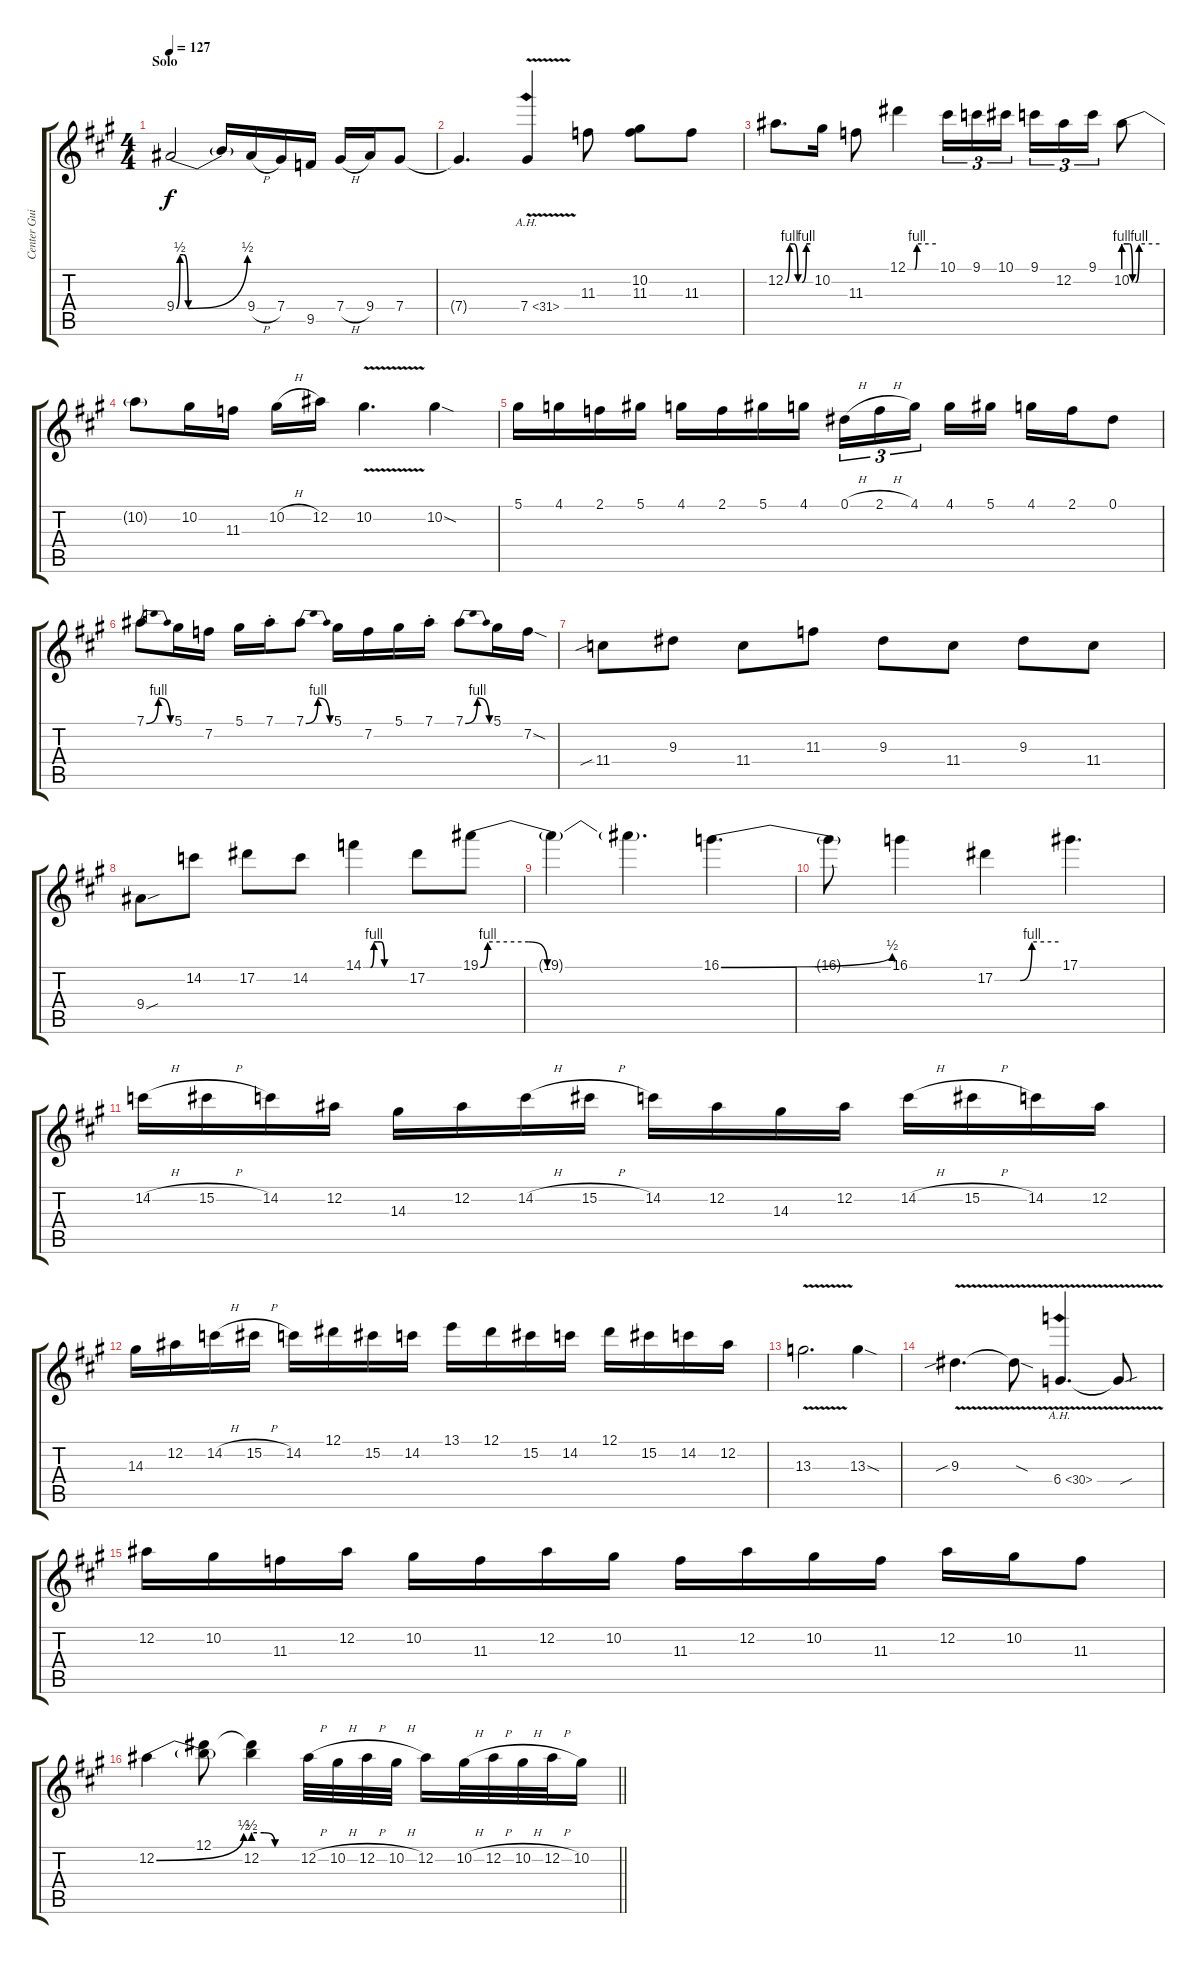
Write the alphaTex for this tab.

\track ("Center Guitar" "Center Gui") {instrument distortionguitar}
\staff {score tabs}
\tuning (Eb4 Bb3 Gb3 Db3 Ab2 Eb2) {hide}
\ts (4 4)
\section ("" "Solo")
\tempo 127
\clef g2
\ks a
9.4{be (custom 0 0 3 2 6 2 10 0 60 2)}.2{dy f} 9.4{t}.16 9.4{h}.16 7.4.16 9.5.16 7.4{h}.16 9.4.16 7.4.8 |
7.4{t}.4{d} 7.4{ah 24 v}.4 11.3.8 (10.2 11.3).8 11.3.8 |
12.2{be (custom 0 0 10 4 20 4 30 0 40 0 50 4 60 4)}.8{d} 10.2.16 11.3.8 12.1{be (custom 0 0 15 0 20 4 60 4)}.4 10.1.16{tu (3 2)} 9.1.16{tu (3 2)} 10.1.16{tu (3 2)} 9.1.16{tu (3 2)} 12.2.16{tu (3 2)} 9.1.16{tu (3 2)} 10.2{be (custom 0 4 10 4 15 0 20 0 26 4 60 4)}.8 |
10.2{t}.8 10.2.16 11.3.16 10.2{h}.16 12.2.16 10.2{v}.4{d} 10.2{sod}.4 |
5.1.16 4.1.16 2.1.16 5.1.16 4.1.16 2.1.16 5.1.16 4.1.16 0.1{h}.16{tu (3 2)} 2.1{h}.16{tu (3 2)} 4.1.16{tu (3 2) beam splitsecondary} 4.1.16 5.1.16 4.1.16 2.1.16 0.1.8 |
7.1{be (bendrelease 0 0 15 4 45 4 60 0)}.8 5.1.16 7.2.16 5.1.16 7.1{st}.16 7.1{be (bendrelease 0 0 15 4 45 4 60 0)}.8 5.1.16 7.2.16 5.1.16 7.1{st}.16 7.1{be (bendrelease 0 0 15 4 45 4 60 0)}.8 5.1.16 7.2{sod}.16 |
11.4{sib}.8 9.3.8 11.4.8 11.3.8 9.3.8 11.4.8 9.3.8 11.4.8 |
9.4{sou}.8 14.2.8 17.2.8 14.2.8 14.1{be (custom 0 0 10 0 15 4 25 4 30 0 60 0)}.4 17.2.8 19.1{be (custom 0 0 2 4 13 4 18 0 60 0)}.8 |
19.1{t}.4 19.1{t}.4{d} 16.1{be (bend 0 0 60 2)}.4{d} |
16.1{t}.8 16.1.4 17.2{be (custom 0 0 24 0 35 4 60 4)}.4 17.1.4{d} |
14.2{h}.16 15.2{h}.16 14.2.16 12.2.16 14.3.16 12.2.16 14.2{h}.16 15.2{h}.16 14.2.16 12.2.16 14.3.16 12.2.16 14.2{h}.16 15.2{h}.16 14.2.16 12.2.16 |
14.3.16 12.2.16 14.2{h}.16 15.2{h}.16 14.2.16 12.1.16 15.2.16 14.2.16 13.1.16 12.1.16 15.2.16 14.2.16 12.1.16 15.2.16 14.2.16 12.2.16 |
13.3{v}.2{d} 13.3{sod}.4 |
9.3{v sib}.4{d} 9.3{sod t}.8 6.4{ah 24 v}.4{d} 6.4{sou t}.8 |
12.2.16 10.2.16 11.3.16 12.2.16 10.2.16 11.3.16 12.2.16 10.2.16 11.3.16 12.2.16 10.2.16 11.3.16 12.2.16 10.2.16 11.3.8 |
\barLineRight lightlight
12.2{be (bend 0 0 60 2)}.4 (12.1 12.2{t}).8 (12.1{t} 12.2{be (custom 0 2 15 2 30 0 60 0)}).4 12.2{h}.32 10.2{h}.32 12.2{h}.32 10.2{h}.32 12.2.16 10.2{h}.32 12.2{h}.32 10.2{h}.32 12.2{h}.32 10.2.16
